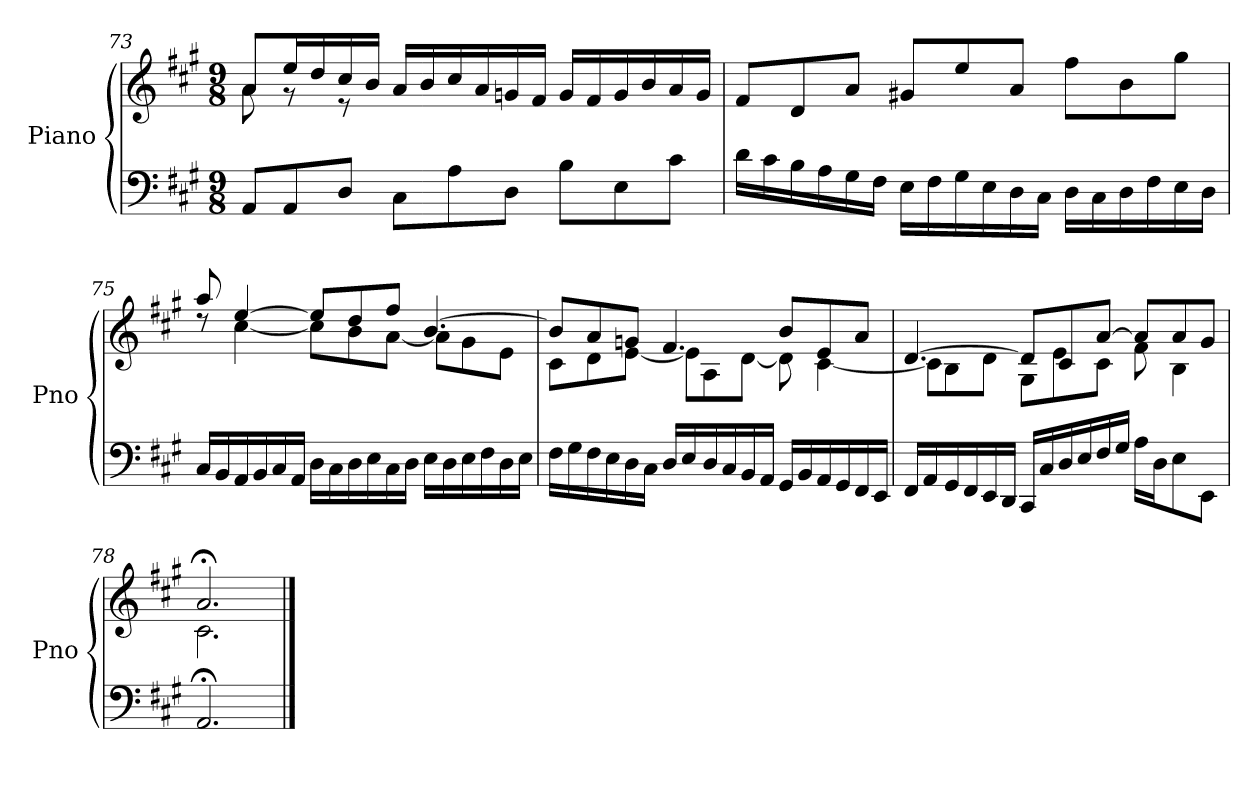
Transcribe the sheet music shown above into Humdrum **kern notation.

**kern	**kern
*part1	*part1
*staff2	*staff1
*I"Piano	*
*I'Pno	*
*clefF4	*clefG2
*k[f#c#g#]	*k[f#c#g#]
*M9/8	*M9/8
=73	=73
*	*^
8AA/L	8a/L	8a\
8AA/	16ee/L	8r
.	16dd/	.
8D/J	16cc#/	8r
.	16b/JJ	.
8C#\L	16a/LL	2.ryy
.	16b/	.
8A\	16cc#/	.
.	16a/	.
8D\J	16gn/	.
.	16f#/JJ	.
8B\L	16g/LL	.
.	16f#/	.
8E\	16g/	.
.	16b/	.
8c#\J	16a/	.
.	16g/JJ	.
*	*v	*v
!!LO:LB:g=z
=74	=74
16d\LL	8f#/L
16c#\	.
16B\	8d/
16A\	.
16G#\	8a/J
16F#\JJ	.
16E\LL	8g#X/L
16F#\	.
16G#\	8ee/
16E\	.
16D\	8a/J
16C#\JJ	.
16D\LL	8ff#\L
16C#\	.
16D\	8b\
16F#\	.
16E\	8gg#\J
16D\JJ	.
=75	=75
*	*^
16C#/LL	8aa/	8rdd
16BB/	.	.
16AA/	[4ee/	[4cc#\
16BB/	.	.
16C#/	.	.
16AA/JJ	.	.
16D\LL	8ee/L]	8cc#\L]
16C#\	.	.
16D\	8dd/	8b\
16E\	.	.
16C#\	8ff#/J	[8a\J
16D\JJ	.	.
16E\LL	[4.b/	8a\L]
16D\	.	.
16E\	.	8g#\
16F#\	.	.
16D\	.	8e\J
16E\JJ	.	.
!!LO:LB:g=z	!!
=76	=76	=76
16F#\LL	8b/L]	8c#\L
16G#\	.	.
16F#\	8a/	8d\
16E\	.	.
16D\	8gn/J	[8e\J
16C#\JJ	.	.
16D/LL	4.f#/	8e\L]
16E/	.	.
16D/	.	8A\
16C#/	.	.
16BB/	.	[8d\J
16AA/JJ	.	.
16GG#/LL	8b/L	8d\]
16BB/	.	.
16AA/	8e/	[4c#\
16GG#/	.	.
16FF#/	8a/J	.
16EE/JJ	.	.
=77	=77	=77
16FF#/LL	[4.d/	8c#\L]
16AA/	.	.
16GG#/	.	8B\
16FF#/	.	.
16EE/	.	8d\J
16DD/JJ	.	.
16CC#/LL	8d/L]	8G#\L
16C#/	.	.
16D/	8c#/	8e\
16E/	.	.
16F#/	[8a/J	8c#\J
16G#/JJ	.	.
16A\LL	8a/L]	8f#\
16D\J	.	.
8E\	8a/	4B\
8EE\J	8g#/J	.
=78	=78	=78
2.AA;/	2.a;</	2.c#\
*	*v	*v
==	==
*-	*-
